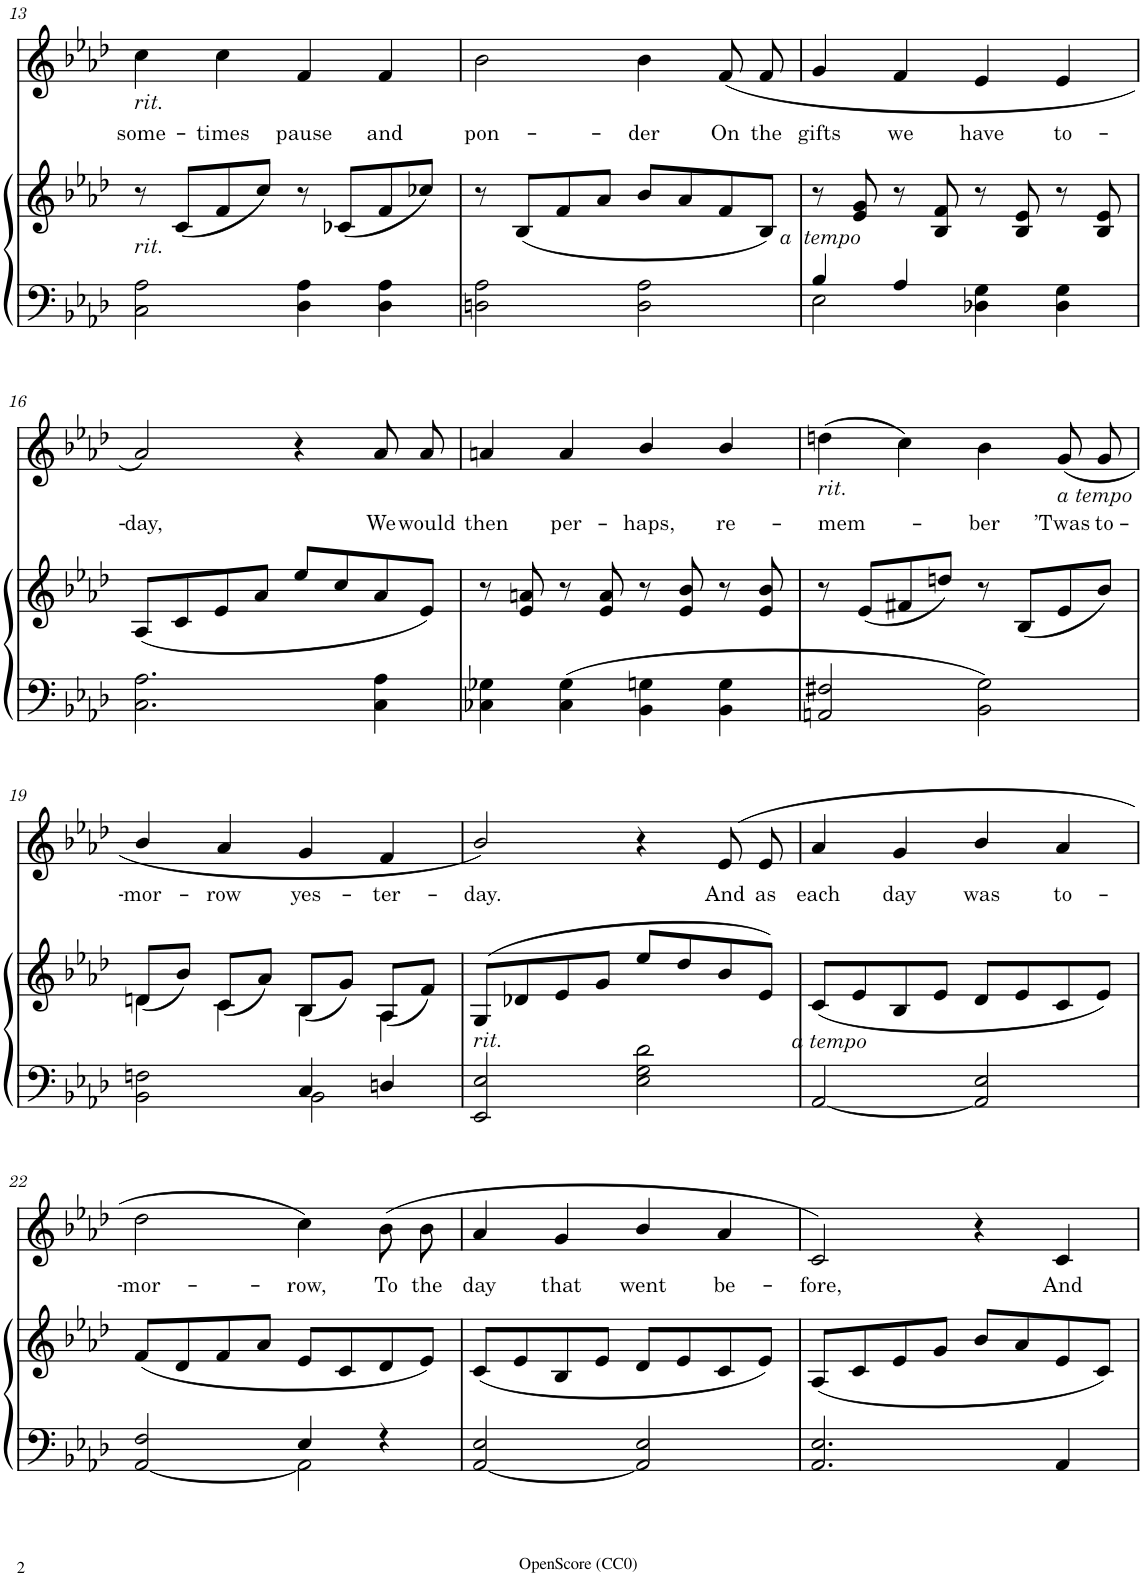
**kern	**kern	**kern	**text
*part2	*part2	*part1	*part1
*staff3	*staff2	*staff1	*staff1
*I"Piano	*	*I"Voice	*
*I'Pno	*	*	*
!!LO:PB:g=z
*clefF4	*clefG2	*clefG2	*
*k[b-e-a-d-]	*k[b-e-a-d-]	*k[b-e-a-d-]	*
*M4/4	*M4/4	*M4/4	*
=13	=13	=13	=13
!	!	!LO:TX:b:i:t=rit.	!
!	!LO:TX:b:i:t=rit.	!	!
!	!	!	!LO:LY:b
2C\ 2A-\	8r	4cc\	some-
.	(8c/L	.	.
!	!	!	!LO:LY:b
.	8f/	4cc\	-times
.	8cc/J)	.	.
!	!	!	!LO:LY:b
4D-\ 4A-\	8r	4f;<'~/	pause
.	(8c-X/L	.	.
!	!	!	!LO:LY:b
4D-\ 4A-\	8f/	4f/	and
.	8cc-X/J)	.	.
=14	=14	=14	=14
!	!	!	!LO:LY:b
2Dn\ 2A-\	8r	2b-\	pon-
.	(8B-/L	.	.
.	8f/	.	.
.	8a-/J	.	.
!	!	!	!LO:LY:b
2D\ 2A-\	8b-/L	4b-'~\	-der
.	8a-/	.	.
!	!	!	!LO:LY:b
.	8f/	(8f/L	On
!	!LO:TX:b:i:t=a  tempo	!	!
!	!	!	!LO:LY:b
.	8B-/J)	8f/J	the
=15	=15	=15	=15
*^	*	*	*
!	!	!	!	!LO:LY:b
4B-/	2E-\	8r	4g/	gifts
.	.	8e-/ 8g/	.	.
!	!	!	!	!LO:LY:b
4A-/	.	8r	4f/	we
.	.	8B-/ 8f/	.	.
!	!	!	!	!LO:LY:b
4D-X\ 4G\	2ryy	8r	4e-/	have
.	.	8B-/ 8e-/	.	.
!	!	!	!	!LO:LY:b
4D-\ 4G\	.	8r	4e-/	to-
.	.	8B-/ 8e-/	.	.
*v	*v	*	*	*
!!LO:LB:g=z
=16	=16	=16	=16
!	!	!	!LO:LY:b
2.C\ 2.A-\	(8A-/L	2a-/)	-day,
.	8c/	.	.
.	8e-/	.	.
.	8a-/J	.	.
.	8ee-/L	4r	.
.	8cc/	.	.
!	!	!	!LO:LY:b
4C\ 4A-\	8a-/	8a-/L	We
!	!	!	!LO:LY:b
.	8e-/J)	8a-/J	would
=17	=17	=17	=17
!	!	!	!LO:LY:b
4C-X\ 4G-X\	8r	4an/	then
.	8e-/ 8an/	.	.
!	!	!	!LO:LY:b
4C-\ 4G-\	8r	4a/	per-
.	8e-/ 8a/	.	.
!	!	!	!LO:LY:b
4BB-\ 4Gn\	8r	4b-'~/	-haps,
.	8e-/ 8b-/	.	.
!	!	!	!LO:LY:b
4BB-\ 4G\	8r	4b-/	re-
.	8e-/ 8b-/	.	.
=18	=18	=18	=18
!	!	!LO:TX:b:i:t=rit.	!
!	!	!	!LO:LY:b
2AAn/ 2F#X/	8r	(4ddn\	-mem-
.	(8e-/L	.	.
.	8f#X/	4cc\)	.
.	8ddn/J)	.	.
!	!	!	!LO:LY:b
2BB-\ 2G\	8r	4b-;<'~\	-ber
.	(8B-/L	.	.
!	!	!LO:TX:b:i:t=a tempo	!
!	!	!	!LO:LY:b
.	8e-/	(8g/L	’Twas
!	!	!	!LO:LY:b
.	8b-/J)	8g/J	to-
!!LO:LB:g=z
=19	=19	=19	=19
*^	*^	*	*
!	!	!	!	!	!LO:LY:b
2BB-\ 2Fn\	2ryy	(<8dn/L	4d\	4b-/	-mor-
.	.	8b-/J)	.	.	.
!	!	!	!	!	!LO:LY:b
.	.	(<8c/L	4c\	4a-/	-row
.	.	8a-/J)	.	.	.
!	!	!	!	!	!LO:LY:b
4C/	2BB-\	(<8B-/L	4B-\	4g/	yes-
.	.	8g/J)	.	.	.
!	!	!	!	!	!LO:LY:b
4Dn/	.	(<8A-/L	4A-\	4f/	-ter-
.	.	8f/J)	.	.	.
*v	*v	*	*	*	*
*	*v	*v	*	*
=20	=20	=20	=20
!	!LO:TX:b:i:t=rit.	!	!
!	!	!	!LO:LY:b
2EE-/ 2E-/	(>8G/L	2b-/)	-day.
.	8d-X/	.	.
.	8e-/	.	.
.	8g/J	.	.
2E-\ 2G\ 2d-\	8ee-/L	4r	.
.	8dd-/	.	.
!	!	!	!LO:LY:b
.	8b-/	(8e-/L	And
!	!	!	!LO:LY:b
.	8e-/J)	8e-/J	as
=21	=21	=21	=21
!	!LO:TX:b:i:t=a tempo	!	!
!	!	!	!LO:LY:b
[2AA-/	(8c/L	4a-/	each
.	8e-/	.	.
!	!	!	!LO:LY:b
.	8B-/	4g/	day
.	8e-/J	.	.
!	!	!	!LO:LY:b
2AA-/] 2E-/	8d-/L	4b-/	was
.	8e-/	.	.
!	!	!	!LO:LY:b
.	8c/	4a-/	to-
.	8e-/J)	.	.
!!LO:LB:g=z
=22	=22	=22	=22
*^	*	*	*
!	!	!	!	!LO:LY:b
[<2AA-/ 2F/	2ryy	(8f/L	2dd-\	-mor-
.	.	8d-/	.	.
.	.	8f/	.	.
.	.	8a-/J	.	.
!	!	!	!	!LO:LY:b
4E-/	2AA-\]	8e-/L	4cc'~\)	-row,
.	.	8c/	.	.
!	!	!	!	!LO:LY:b
4r	.	8d-/	(8b-\L	To
!	!	!	!	!LO:LY:b
.	.	8e-/J)	8b-\J	the
*v	*v	*	*	*
=23	=23	=23	=23
!	!	!	!LO:LY:b
[2AA-/ 2E-/	(8c/L	4a-/	day
.	8e-/	.	.
!	!	!	!LO:LY:b
.	8B-/	4g/	that
.	8e-/J	.	.
!	!	!	!LO:LY:b
2AA-/] 2E-/	8d-/L	4b-/	went
.	8e-/	.	.
!	!	!	!LO:LY:b
.	8c/	4a-/	be-
.	8e-/J)	.	.
=24	=24	=24	=24
!	!	!	!LO:LY:b
2.AA-/ 2.E-/	(8A-/L	2c/)	-fore,
.	8c/	.	.
.	8e-/	.	.
.	8g/J	.	.
.	8b-/L	4r	.
.	8a-/	.	.
!	!	!	!LO:LY:b
4AA-/	8e-/	4c/	And
.	8c/J)	.	.
=	=	=	=
*-	*-	*-	*-
